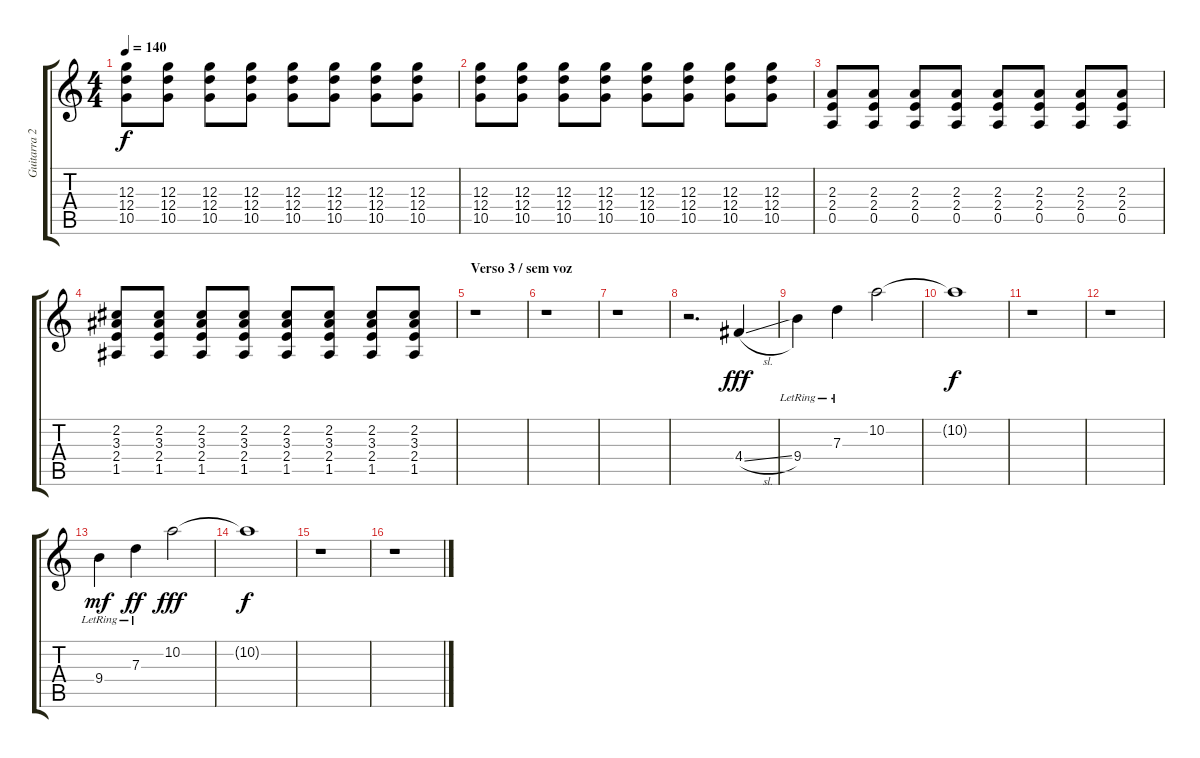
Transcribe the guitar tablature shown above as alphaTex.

\track ("Guitarra 2" "Guitarra 2") {instrument distortionguitar}
\staff {score tabs}
\tuning (E4 B3 G3 D3 A2 E2) {hide}
\ts (4 4)
\tempo 140
\clef g2
\ks c
(12.3 12.4 10.5).8{dy f} (12.3 12.4 10.5).8 (12.3 12.4 10.5).8 (12.3 12.4 10.5).8 (12.3 12.4 10.5).8 (12.3 12.4 10.5).8 (12.3 12.4 10.5).8 (12.3 12.4 10.5).8 |
(12.3 12.4 10.5).8 (12.3 12.4 10.5).8 (12.3 12.4 10.5).8 (12.3 12.4 10.5).8 (12.3 12.4 10.5).8 (12.3 12.4 10.5).8 (12.3 12.4 10.5).8 (12.3 12.4 10.5).8 |
(2.3 2.4 0.5).8 (2.3 2.4 0.5).8 (2.3 2.4 0.5).8 (2.3 2.4 0.5).8 (2.3 2.4 0.5).8 (2.3 2.4 0.5).8 (2.3 2.4 0.5).8 (2.3 2.4 0.5).8 |
(2.2 3.3 2.4 1.5).8 (2.2 3.3 2.4 1.5).8 (2.2 3.3 2.4 1.5).8 (2.2 3.3 2.4 1.5).8 (2.2 3.3 2.4 1.5).8 (2.2 3.3 2.4 1.5).8 (2.2 3.3 2.4 1.5).8 (2.2 3.3 2.4 1.5).8 |
\section ("" "Verso 3 / sem voz")
r.1 |
r.1 |
r.1 |
r.2{d volume 14 instrument electricguitarjazz} 4.4{sl}.4{dy fff} |
9.4{lr}.4 7.3{lr}.4 10.2.2 |
10.2{t}.1{dy f} |
r.1 |
r.1 |
9.4{lr}.4{dy mf} 7.3{lr}.4{dy ff} 10.2.2{dy fff} |
10.2{t}.1{dy f} |
r.1 |
r.1
